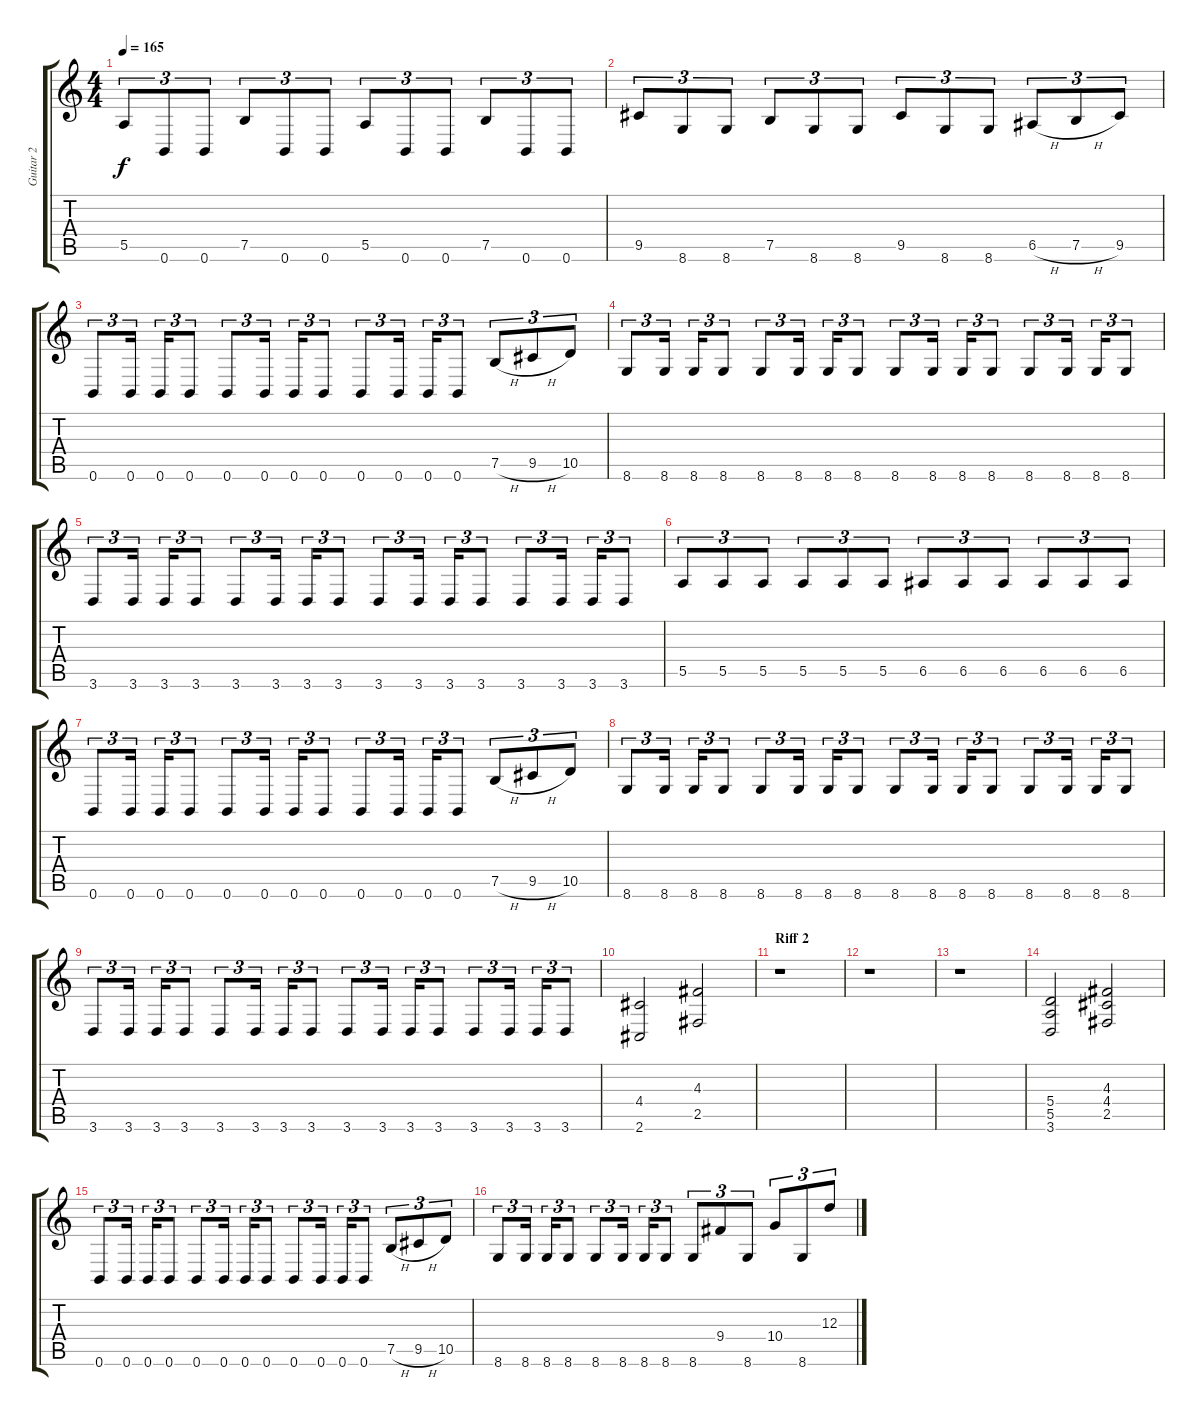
\track ("Guitar 2" "Guitar 2") {instrument distortionguitar}
\staff {score tabs}
\tuning (B3 Gb3 D3 A2 E2 B1) {hide}
\ts (4 4)
\tempo 165
\clef g2
\ks c
5.5.8{tu (3 2) dy f} 0.6.8{tu (3 2)} 0.6.8{tu (3 2)} 7.5.8{tu (3 2)} 0.6.8{tu (3 2)} 0.6.8{tu (3 2)} 5.5.8{tu (3 2)} 0.6.8{tu (3 2)} 0.6.8{tu (3 2)} 7.5.8{tu (3 2)} 0.6.8{tu (3 2)} 0.6.8{tu (3 2)} |
9.5.8{tu (3 2)} 8.6.8{tu (3 2)} 8.6.8{tu (3 2)} 7.5.8{tu (3 2)} 8.6.8{tu (3 2)} 8.6.8{tu (3 2)} 9.5.8{tu (3 2)} 8.6.8{tu (3 2)} 8.6.8{tu (3 2)} 6.5{h}.8{tu (3 2)} 7.5{h}.8{tu (3 2)} 9.5.8{tu (3 2)} |
0.6.8{tu (3 2)} 0.6.16{tu (3 2)} 0.6.16{tu (3 2)} 0.6.8{tu (3 2)} 0.6.8{tu (3 2)} 0.6.16{tu (3 2)} 0.6.16{tu (3 2)} 0.6.8{tu (3 2)} 0.6.8{tu (3 2)} 0.6.16{tu (3 2)} 0.6.16{tu (3 2)} 0.6.8{tu (3 2)} 7.5{h}.8{tu (3 2)} 9.5{h}.8{tu (3 2)} 10.5.8{tu (3 2)} |
8.6.8{tu (3 2)} 8.6.16{tu (3 2)} 8.6.16{tu (3 2)} 8.6.8{tu (3 2)} 8.6.8{tu (3 2)} 8.6.16{tu (3 2)} 8.6.16{tu (3 2)} 8.6.8{tu (3 2)} 8.6.8{tu (3 2)} 8.6.16{tu (3 2)} 8.6.16{tu (3 2)} 8.6.8{tu (3 2)} 8.6.8{tu (3 2)} 8.6.16{tu (3 2)} 8.6.16{tu (3 2)} 8.6.8{tu (3 2)} |
3.6.8{tu (3 2)} 3.6.16{tu (3 2)} 3.6.16{tu (3 2)} 3.6.8{tu (3 2)} 3.6.8{tu (3 2)} 3.6.16{tu (3 2)} 3.6.16{tu (3 2)} 3.6.8{tu (3 2)} 3.6.8{tu (3 2)} 3.6.16{tu (3 2)} 3.6.16{tu (3 2)} 3.6.8{tu (3 2)} 3.6.8{tu (3 2)} 3.6.16{tu (3 2)} 3.6.16{tu (3 2)} 3.6.8{tu (3 2)} |
5.5.8{tu (3 2)} 5.5.8{tu (3 2)} 5.5.8{tu (3 2)} 5.5.8{tu (3 2)} 5.5.8{tu (3 2)} 5.5.8{tu (3 2)} 6.5.8{tu (3 2)} 6.5.8{tu (3 2)} 6.5.8{tu (3 2)} 6.5.8{tu (3 2)} 6.5.8{tu (3 2)} 6.5.8{tu (3 2)} |
0.6.8{tu (3 2)} 0.6.16{tu (3 2)} 0.6.16{tu (3 2)} 0.6.8{tu (3 2)} 0.6.8{tu (3 2)} 0.6.16{tu (3 2)} 0.6.16{tu (3 2)} 0.6.8{tu (3 2)} 0.6.8{tu (3 2)} 0.6.16{tu (3 2)} 0.6.16{tu (3 2)} 0.6.8{tu (3 2)} 7.5{h}.8{tu (3 2)} 9.5{h}.8{tu (3 2)} 10.5.8{tu (3 2)} |
8.6.8{tu (3 2)} 8.6.16{tu (3 2)} 8.6.16{tu (3 2)} 8.6.8{tu (3 2)} 8.6.8{tu (3 2)} 8.6.16{tu (3 2)} 8.6.16{tu (3 2)} 8.6.8{tu (3 2)} 8.6.8{tu (3 2)} 8.6.16{tu (3 2)} 8.6.16{tu (3 2)} 8.6.8{tu (3 2)} 8.6.8{tu (3 2)} 8.6.16{tu (3 2)} 8.6.16{tu (3 2)} 8.6.8{tu (3 2)} |
3.6.8{tu (3 2)} 3.6.16{tu (3 2)} 3.6.16{tu (3 2)} 3.6.8{tu (3 2)} 3.6.8{tu (3 2)} 3.6.16{tu (3 2)} 3.6.16{tu (3 2)} 3.6.8{tu (3 2)} 3.6.8{tu (3 2)} 3.6.16{tu (3 2)} 3.6.16{tu (3 2)} 3.6.8{tu (3 2)} 3.6.8{tu (3 2)} 3.6.16{tu (3 2)} 3.6.16{tu (3 2)} 3.6.8{tu (3 2)} |
(4.4 2.6).2 (4.3 2.5).2 |
\section ("" "Riff 2")
r.1 |
r.1 |
r.1 |
(5.4 5.5 3.6).2 (4.3 4.4 2.5).2 |
0.6.8{tu (3 2)} 0.6.16{tu (3 2)} 0.6.16{tu (3 2)} 0.6.8{tu (3 2)} 0.6.8{tu (3 2)} 0.6.16{tu (3 2)} 0.6.16{tu (3 2)} 0.6.8{tu (3 2)} 0.6.8{tu (3 2)} 0.6.16{tu (3 2)} 0.6.16{tu (3 2)} 0.6.8{tu (3 2)} 7.5{h}.8{tu (3 2)} 9.5{h}.8{tu (3 2)} 10.5.8{tu (3 2)} |
8.6.8{tu (3 2)} 8.6.16{tu (3 2)} 8.6.16{tu (3 2)} 8.6.8{tu (3 2)} 8.6.8{tu (3 2)} 8.6.16{tu (3 2)} 8.6.16{tu (3 2)} 8.6.8{tu (3 2)} 8.6.8{tu (3 2)} 9.4.8{tu (3 2)} 8.6.8{tu (3 2)} 10.4.8{tu (3 2)} 8.6.8{tu (3 2)} 12.3.8{tu (3 2)}
